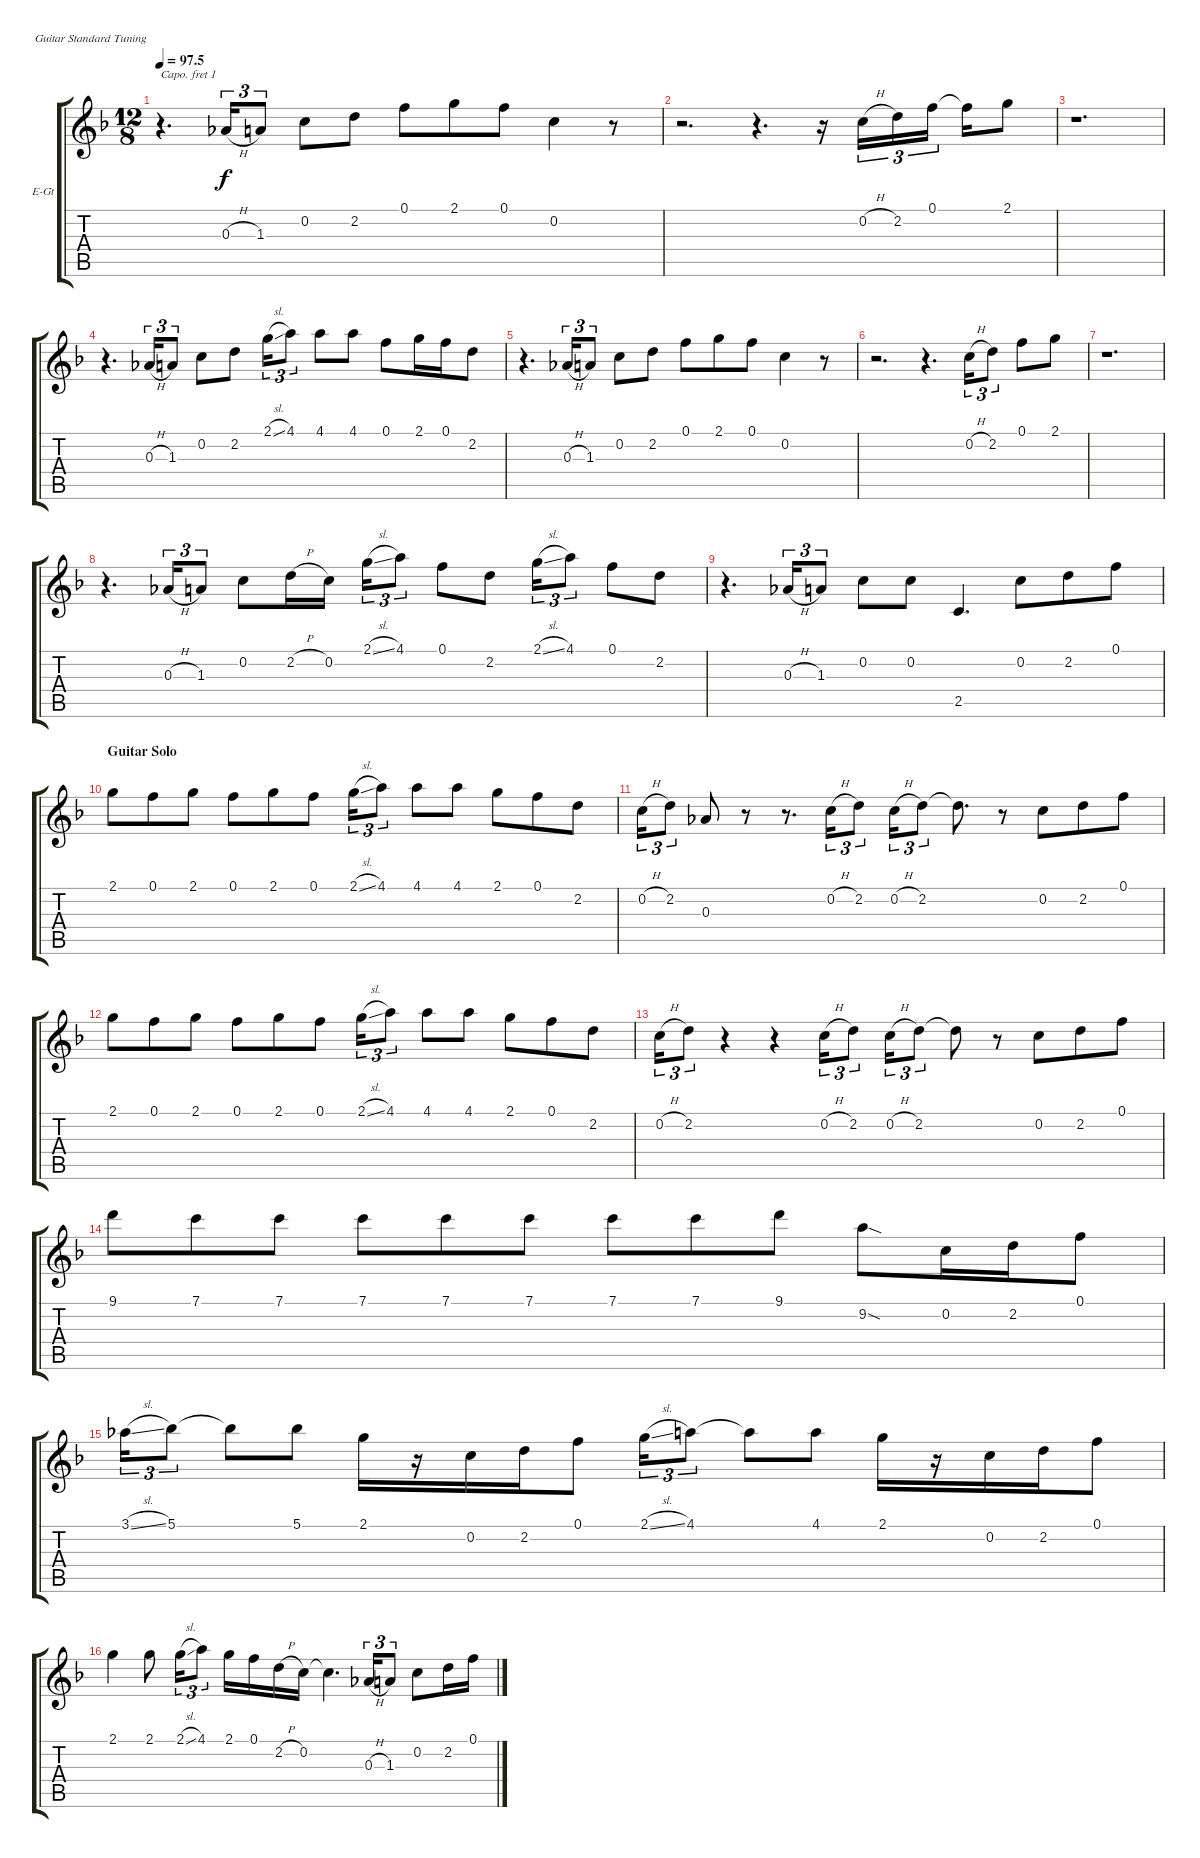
\defaultSystemsLayout 4
\bracketExtendMode groupsimilarinstruments
\firstSystemTrackNameOrientation horizontal
\otherSystemsTrackNameOrientation horizontal
\track ("Electric Guitar" "E-Gt") {instrument electricguitarclean}
\staff {score tabs}
\capo 1
\tuning (E4 B3 G3 D3 A2 E2)
\ts (12 8)
\tempo
97.5
\accidentals auto
\clef g2
\ottava regular
\simile none
\ks f
r.4{d dy f} 0.3{h}.16{tu (3 2)} 1.3.8{tu (3 2)} 0.2.8 2.2.8 0.1.8 2.1.8 0.1.8 0.2.4 r.8 |
r.2{d} r.4{d} r.16 0.2{h}.16{tu (3 2)} 2.2.16{tu (3 2)} 0.1.16{tu (3 2)} 0.1{t}.16 2.1.8 |
r.1{d} |
r.4{d} 0.3{h}.16{tu (3 2)} 1.3.8{tu (3 2)} 0.2.8 2.2.8 2.1{sl}.16{tu (3 2)} 4.1.8{tu (3 2)} 4.1.8 4.1.8 0.1.8 2.1.16 0.1.16 2.2.8 |
r.4{d} 0.3{h}.16{tu (3 2)} 1.3.8{tu (3 2)} 0.2.8 2.2.8 0.1.8 2.1.8 0.1.8 0.2.4 r.8 |
r.2{d} r.4{d} 0.2{h}.16{tu (3 2)} 2.2.8{tu (3 2)} 0.1.8 2.1.8 |
r.1{d} |
r.4{d} 0.3{h}.16{tu (3 2)} 1.3.8{tu (3 2)} 0.2.8 2.2{h}.16 0.2.16 2.1{sl}.16{tu (3 2)} 4.1.8{tu (3 2)} 0.1.8 2.2.8 2.1{sl}.16{tu (3 2)} 4.1.8{tu (3 2)} 0.1.8 2.2.8 |
r.4{d} 0.3{h}.16{tu (3 2)} 1.3.8{tu (3 2)} 0.2.8 0.2.8 2.5.4{d} 0.2.8 2.2.8 0.1.8 |
\section ("" "Guitar Solo")
2.1.8 0.1.8 2.1.8 0.1.8 2.1.8 0.1.8 2.1{sl}.16{tu (3 2)} 4.1.8{tu (3 2)} 4.1.8 4.1.8 2.1.8 0.1.8 2.2.8 |
0.2{h}.16{tu (3 2)} 2.2.8{tu (3 2)} 0.3.8 r.8 r.8{d} 0.2{h}.16{tu (3 2)} 2.2.8{tu (3 2)} 0.2{h}.16{tu (3 2)} 2.2.8{tu (3 2)} 2.2{t}.8{d} r.8 0.2.8 2.2.8 0.1.8 |
2.1.8 0.1.8 2.1.8 0.1.8 2.1.8 0.1.8 2.1{sl}.16{tu (3 2)} 4.1.8{tu (3 2)} 4.1.8 4.1.8 2.1.8 0.1.8 2.2.8 |
0.2{h}.16{tu (3 2)} 2.2.8{tu (3 2)} r.4 r.4 0.2{h}.16{tu (3 2)} 2.2.8{tu (3 2)} 0.2{h}.16{tu (3 2)} 2.2.8{tu (3 2)} 2.2{t}.8 r.8 0.2.8 2.2.8 0.1.8 |
9.1.8 7.1.8 7.1.8 7.1.8 7.1.8 7.1.8 7.1.8 7.1.8 9.1.8 9.2{sod}.8 0.2.16 2.2.16 0.1.8 |
3.1{sl}.16{tu (3 2)} 5.1.8{tu (3 2)} 5.1{t}.8 5.1.8 2.1.16 r.16 0.2.16 2.2.16 0.1.8 2.1{sl}.16{tu (3 2)} 4.1.8{tu (3 2)} 4.1{t}.8 4.1.8 2.1.16 r.16 0.2.16 2.2.16 0.1.8 |
2.1.4 2.1.8 2.1{sl}.16{tu (3 2)} 4.1.8{tu (3 2)} 2.1.16 0.1.16 2.2{h}.16 0.2.16 0.2{t}.4{d} 0.3{h}.16{tu (3 2)} 1.3.8{tu (3 2)} 0.2.8 2.2.16 0.1.16
